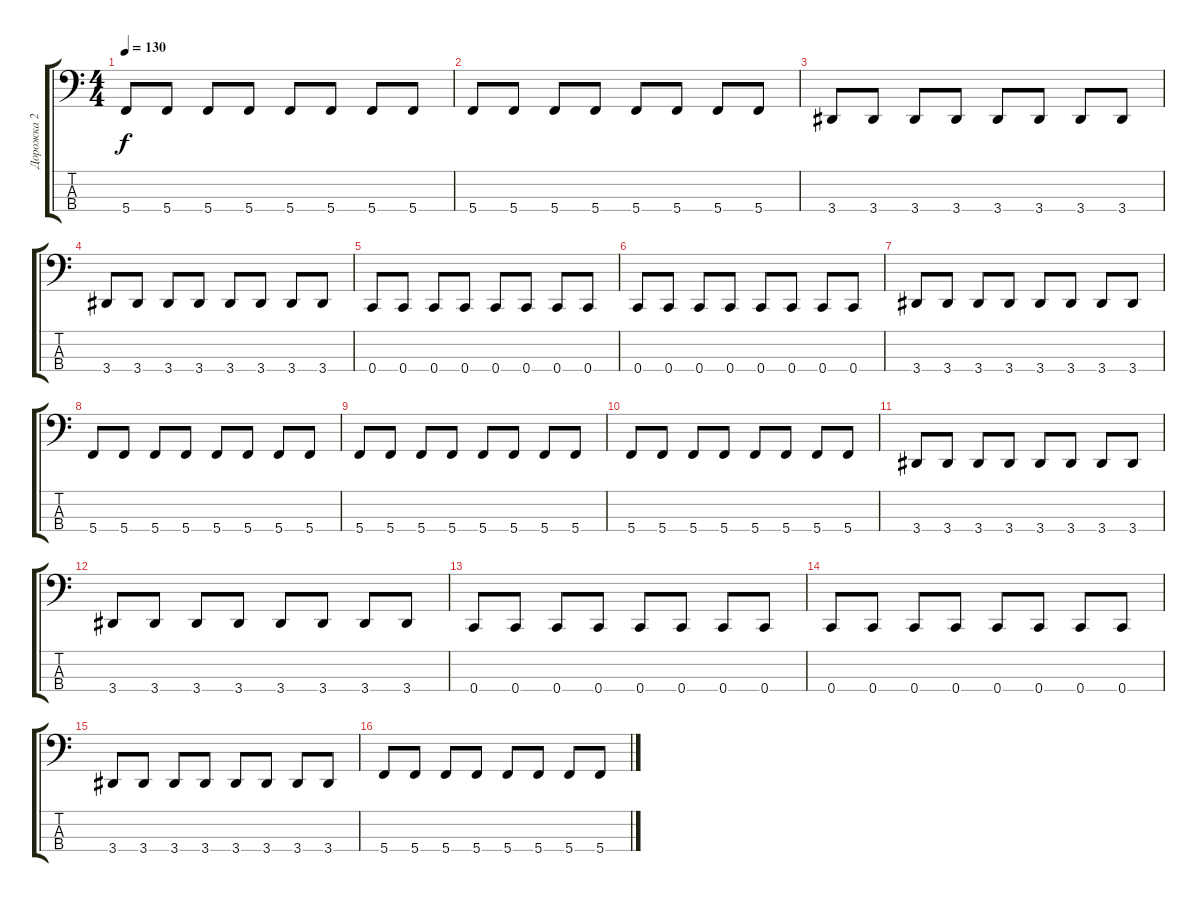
\track ("Дорожка 2" "Дорожка 2") {instrument electricbasspick}
\staff {score tabs}
\tuning (F2 C2 G1 C1) {hide}
\ts (4 4)
\tempo 130
\clef f4
\ks c
5.4.8{dy f} 5.4.8 5.4.8 5.4.8 5.4.8 5.4.8 5.4.8 5.4.8 |
5.4.8 5.4.8 5.4.8 5.4.8 5.4.8 5.4.8 5.4.8 5.4.8 |
3.4.8 3.4.8 3.4.8 3.4.8 3.4.8 3.4.8 3.4.8 3.4.8 |
3.4.8 3.4.8 3.4.8 3.4.8 3.4.8 3.4.8 3.4.8 3.4.8 |
0.4.8 0.4.8 0.4.8 0.4.8 0.4.8 0.4.8 0.4.8 0.4.8 |
0.4.8 0.4.8 0.4.8 0.4.8 0.4.8 0.4.8 0.4.8 0.4.8 |
3.4.8 3.4.8 3.4.8 3.4.8 3.4.8 3.4.8 3.4.8 3.4.8 |
5.4.8 5.4.8 5.4.8 5.4.8 5.4.8 5.4.8 5.4.8 5.4.8 |
5.4.8 5.4.8 5.4.8 5.4.8 5.4.8 5.4.8 5.4.8 5.4.8 |
5.4.8 5.4.8 5.4.8 5.4.8 5.4.8 5.4.8 5.4.8 5.4.8 |
3.4.8 3.4.8 3.4.8 3.4.8 3.4.8 3.4.8 3.4.8 3.4.8 |
3.4.8 3.4.8 3.4.8 3.4.8 3.4.8 3.4.8 3.4.8 3.4.8 |
0.4.8 0.4.8 0.4.8 0.4.8 0.4.8 0.4.8 0.4.8 0.4.8 |
0.4.8 0.4.8 0.4.8 0.4.8 0.4.8 0.4.8 0.4.8 0.4.8 |
3.4.8 3.4.8 3.4.8 3.4.8 3.4.8 3.4.8 3.4.8 3.4.8 |
5.4.8 5.4.8 5.4.8 5.4.8 5.4.8 5.4.8 5.4.8 5.4.8
